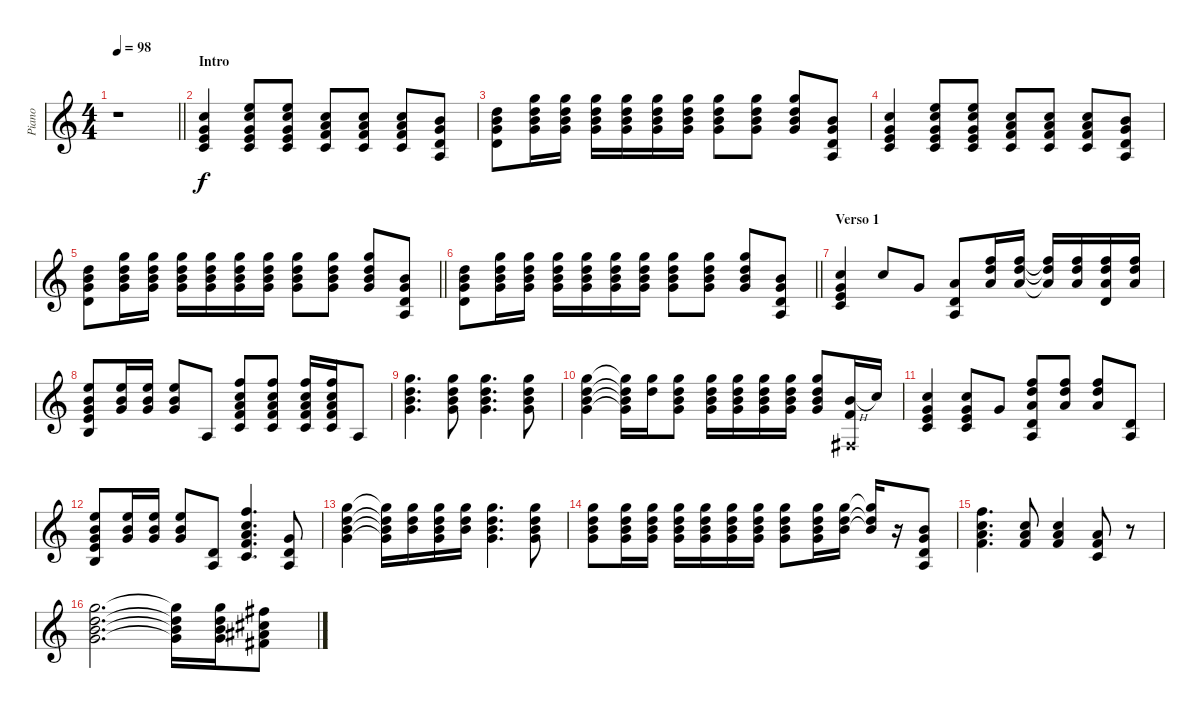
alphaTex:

\track ("Piano" "Piano") {instrument acousticgrandpiano}
\staff {score}
\tuning (E4 B3 G3 D3 A2 E2) {hide}
\ts (4 4)
\tempo 98
\clef g2
\barLineRight lightlight
\ks c
r.1{dy f instrument acousticgrandpiano} |
\section ("" "Intro")
(0.1 17.3 17.4 15.5).4 (0.1 17.2 17.3 17.4 15.5).8 (0.1 17.2 17.3 17.4 15.5).8 (13.2 14.3 15.4 15.5).8 (13.2 14.3 15.4 15.5).8 (13.2 14.3 15.4 15.5).8 (12.2 12.3 12.4 12.5).8 |
(10.1 12.2 12.3 12.4).8 (15.1 15.2 16.3 17.4).16 (15.1 15.2 16.3 17.4).16 (15.1 15.2 16.3 17.4).16 (15.1 15.2 16.3 17.4).16 (15.1 15.2 16.3 17.4).16 (15.1 15.2 16.3 17.4).16 (15.1 15.2 16.3 17.4).8 (15.1 15.2 16.3 17.4).8 (15.1 15.2 16.3 17.4).8 (16.3 17.4 17.5 17.6).8 |
(0.1 17.3 17.4 15.5).4 (0.1 17.2 17.3 17.4 15.5).8 (0.1 17.2 17.3 17.4 15.5).8 (13.2 14.3 15.4 15.5).8 (13.2 14.3 15.4 15.5).8 (13.2 14.3 15.4 15.5).8 (12.2 12.3 12.4 12.5).8 |
\barLineRight lightlight
(10.1 12.2 12.3 12.4).8 (15.1 15.2 16.3 17.4).16 (15.1 15.2 16.3 17.4).16 (15.1 15.2 16.3 17.4).16 (15.1 15.2 16.3 17.4).16 (15.1 15.2 16.3 17.4).16 (15.1 15.2 16.3 17.4).16 (15.1 15.2 16.3 17.4).8 (15.1 15.2 16.3 17.4).8 (15.1 15.2 16.3 17.4).8 (16.3 17.4 17.5 17.6).8 |
\barLineRight lightlight
(10.1 12.2 12.3 12.4).8 (15.1 15.2 16.3 17.4).16 (15.1 15.2 16.3 17.4).16 (15.1 15.2 16.3 17.4).16 (15.1 15.2 16.3 17.4).16 (15.1 15.2 16.3 17.4).16 (15.1 15.2 16.3 17.4).16 (15.1 15.2 16.3 17.4).8 (15.1 15.2 16.3 17.4).8 (15.1 15.2 16.3 17.4).8 (16.3 17.4 17.5 17.6).8 |
\section ("" "Verso 1")
(8.1 8.2 9.3 10.4).4 8.1.8 8.2.8 (5.1 7.3 7.4).8 (13.1 15.2 14.3).16 (13.1 15.2 14.3).16 (13.1{t} 15.2{t} 14.3{t}).16 (13.1 15.2 14.3).16 (13.1 15.2 14.3 12.4).16 (13.1 15.2 14.3).16 |
(12.1 12.2 12.3 14.4 14.5).8 (12.1 12.2 12.3).16 (12.1 12.2 12.3).16 (12.1 12.2 12.3).8 12.5.8 (13.1 13.2 14.3 15.4 15.5).8 (13.1 13.2 14.3 15.4 15.5).8 (13.1 13.2 14.3 15.4 15.5).16 (13.1 13.2 14.3 15.4 15.5).16 12.5.8 |
(15.1 15.2 16.3 17.4).4{d} (15.1 15.2 16.3 17.4).8 (15.1 15.2 16.3 17.4).4{d} (15.1 15.2 16.3 17.4).8 |
(15.1 15.2 16.3 17.4).4 (15.1{t} 15.2{t} 16.3{t} 17.4{t}).16 (15.1 15.2).16 (15.1 15.2 16.3 17.4).8 (15.1 15.2 16.3 17.4).16 (15.1 15.2 16.3 17.4).16 (15.1 15.2 16.3 17.4).16 (15.1 15.2 16.3 17.4).16 (15.1 15.2 16.3 17.4).8 (12.2{h} -1.3{x} 15.4).16 13.2.16 |
(8.1 8.2 9.3 10.4).4 (8.1 8.2 9.3 10.4).8 8.2.8 (13.1 15.2 14.3 12.4 12.5).8 (13.1 15.2 14.3).8 (13.1 15.2 14.3).8 (12.4 12.5).8 |
(12.1 12.2 12.3 14.4 14.5).8 (12.1 12.2 12.3).16 (12.1 12.2 12.3).16 (12.1 12.2 12.3).8 (12.4 12.5).8 (13.1 13.2 14.3 15.4 15.5).4{d} (12.3 12.4 12.5).8 |
(15.1 15.2 16.3 17.4).4 (15.1{t} 15.2{t} 16.3{t} 17.4{t}).16 (15.1 15.2 16.3).16 (15.1 15.2 16.3 17.4).16 (15.1 15.2 16.3).16 (15.1 15.2 16.3 17.4).4{d} (15.1 15.2 16.3 17.4).8 |
(15.1 15.2 16.3 17.4).8 (15.1 15.2 16.3 17.4).16 (15.1 15.2 16.3 17.4).16 (15.1 15.2 16.3 17.4).16 (15.1 15.2 16.3 17.4).16 (15.1 15.2 16.3 17.4).16 (15.1 15.2 16.3 17.4).16 (15.1 15.2 16.3 17.4).8 (15.1 15.2 16.3 17.4).16 (15.1 15.2 16.3).16 (15.1{t} 15.2{t} 16.3{t}).16 r.16 (12.2 12.3 12.4 12.5).8 |
(13.1 13.2 14.3 15.4).4{d} (13.2 14.3 15.4).8 (13.2 14.3 15.4).4 (14.3 15.4 15.5).8 r.8 |
(15.1 15.2 16.3 17.4).2{d} (15.1{t} 15.2{t} 16.3{t} 17.4{t}).16 (15.1 15.2 16.3 17.4).16 (14.1 14.2 15.3 16.4).8
